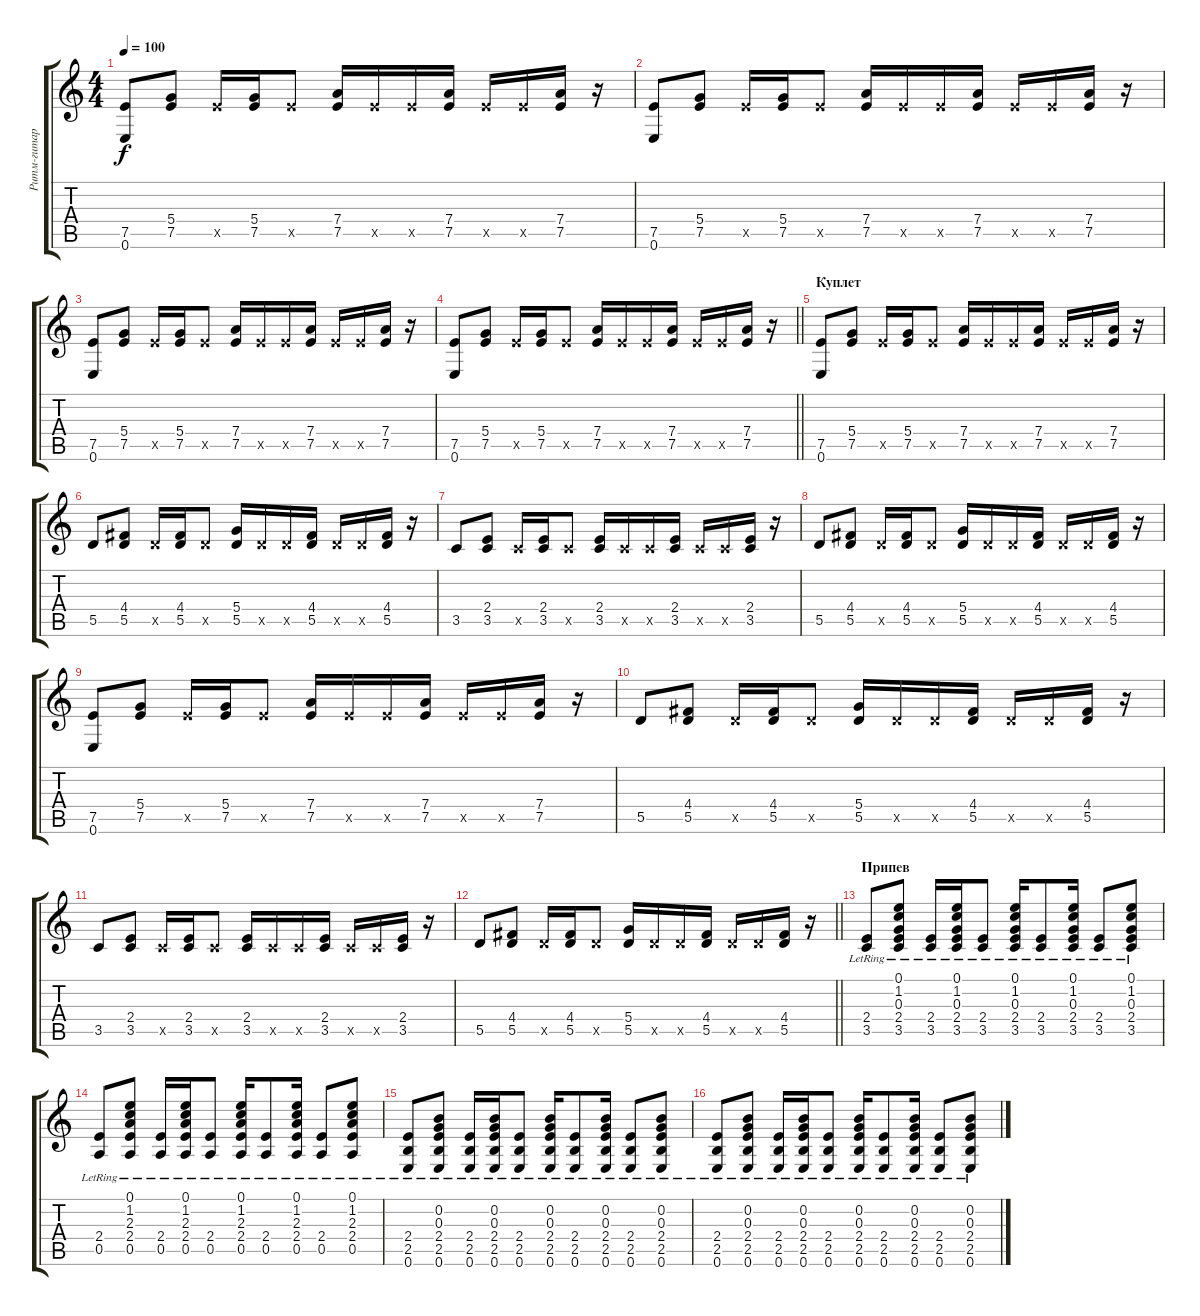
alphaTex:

\track ("Ритм-гитара" "Ритм-гитар") {instrument electricguitarclean}
\staff {score tabs}
\tuning (E4 B3 G3 D3 A2 E2) {hide}
\ts (4 4)
\tempo 100
\clef g2
\ks c
(7.5 0.6).8{dy f} (5.4 7.5).8 7.5{x}.16 (5.4 7.5).16 7.5{x}.8 (7.4 7.5).16 7.5{x}.16 7.5{x}.16 (7.4 7.5).16 7.5{x}.16 7.5{x}.16 (7.4 7.5).16 r.16 |
(7.5 0.6).8 (5.4 7.5).8 7.5{x}.16 (5.4 7.5).16 7.5{x}.8 (7.4 7.5).16 7.5{x}.16 7.5{x}.16 (7.4 7.5).16 7.5{x}.16 7.5{x}.16 (7.4 7.5).16 r.16 |
(7.5 0.6).8 (5.4 7.5).8 7.5{x}.16 (5.4 7.5).16 7.5{x}.8 (7.4 7.5).16 7.5{x}.16 7.5{x}.16 (7.4 7.5).16 7.5{x}.16 7.5{x}.16 (7.4 7.5).16 r.16 |
\barLineRight lightlight
(7.5 0.6).8 (5.4 7.5).8 7.5{x}.16 (5.4 7.5).16 7.5{x}.8 (7.4 7.5).16 7.5{x}.16 7.5{x}.16 (7.4 7.5).16 7.5{x}.16 7.5{x}.16 (7.4 7.5).16 r.16 |
\section ("" "Куплет")
(7.5 0.6).8 (5.4 7.5).8 7.5{x}.16 (5.4 7.5).16 7.5{x}.8 (7.4 7.5).16 7.5{x}.16 7.5{x}.16 (7.4 7.5).16 7.5{x}.16 7.5{x}.16 (7.4 7.5).16 r.16 |
5.5.8 (4.4 5.5).8 5.5{x}.16 (4.4 5.5).16 5.5{x}.8 (5.4 5.5).16 5.5{x}.16 5.5{x}.16 (4.4 5.5).16 5.5{x}.16 5.5{x}.16 (4.4 5.5).16 r.16 |
3.5.8 (2.4 3.5).8 3.5{x}.16 (2.4 3.5).16 3.5{x}.8 (2.4 3.5).16 3.5{x}.16 3.5{x}.16 (2.4 3.5).16 3.5{x}.16 3.5{x}.16 (2.4 3.5).16 r.16 |
5.5.8 (4.4 5.5).8 5.5{x}.16 (4.4 5.5).16 5.5{x}.8 (5.4 5.5).16 5.5{x}.16 5.5{x}.16 (4.4 5.5).16 5.5{x}.16 5.5{x}.16 (4.4 5.5).16 r.16 |
(7.5 0.6).8 (5.4 7.5).8 7.5{x}.16 (5.4 7.5).16 7.5{x}.8 (7.4 7.5).16 7.5{x}.16 7.5{x}.16 (7.4 7.5).16 7.5{x}.16 7.5{x}.16 (7.4 7.5).16 r.16 |
5.5.8 (4.4 5.5).8 5.5{x}.16 (4.4 5.5).16 5.5{x}.8 (5.4 5.5).16 5.5{x}.16 5.5{x}.16 (4.4 5.5).16 5.5{x}.16 5.5{x}.16 (4.4 5.5).16 r.16 |
3.5.8 (2.4 3.5).8 3.5{x}.16 (2.4 3.5).16 3.5{x}.8 (2.4 3.5).16 3.5{x}.16 3.5{x}.16 (2.4 3.5).16 3.5{x}.16 3.5{x}.16 (2.4 3.5).16 r.16 |
\barLineRight lightlight
5.5.8 (4.4 5.5).8 5.5{x}.16 (4.4 5.5).16 5.5{x}.8 (5.4 5.5).16 5.5{x}.16 5.5{x}.16 (4.4 5.5).16 5.5{x}.16 5.5{x}.16 (4.4 5.5).16 r.16 |
\section ("" "Припев")
(2.4{lr} 3.5{lr}).8{volume 7} (0.1{lr} 1.2{lr} 0.3{lr} 2.4{lr} 3.5{lr}).8 (2.4{lr} 3.5{lr}).16 (0.1{lr} 1.2{lr} 0.3{lr} 2.4{lr} 3.5{lr}).16 (2.4{lr} 3.5{lr}).8 (0.1{lr} 1.2{lr} 0.3{lr} 2.4{lr} 3.5{lr}).16 (2.4{lr} 3.5{lr}).8 (0.1{lr} 1.2{lr} 0.3{lr} 2.4{lr} 3.5{lr}).16 (2.4{lr} 3.5{lr}).8 (0.1{lr} 1.2{lr} 0.3{lr} 2.4{lr} 3.5{lr}).8 |
(2.4{lr} 0.5{lr}).8 (0.1{lr} 1.2{lr} 2.3{lr} 2.4{lr} 0.5{lr}).8 (2.4{lr} 0.5{lr}).16 (0.1{lr} 1.2{lr} 2.3{lr} 2.4{lr} 0.5{lr}).16 (2.4{lr} 0.5{lr}).8 (0.1{lr} 1.2{lr} 2.3{lr} 2.4{lr} 0.5{lr}).16 (2.4{lr} 0.5{lr}).8 (0.1{lr} 1.2{lr} 2.3{lr} 2.4{lr} 0.5{lr}).16 (2.4{lr} 0.5{lr}).8 (0.1{lr} 1.2{lr} 2.3{lr} 2.4{lr} 0.5{lr}).8 |
(2.4{lr} 2.5{lr} 0.6).8 (0.2 0.3{lr} 2.4{lr} 2.5 0.6).8 (2.4{lr} 2.5{lr} 0.6).16 (0.2{lr} 0.3{lr} 2.4{lr} 2.5{lr} 0.6).16 (2.4{lr} 2.5{lr} 0.6).8 (0.2{lr} 0.3{lr} 2.4{lr} 2.5{lr} 0.6).16 (2.4{lr} 2.5{lr} 0.6).8 (0.2{lr} 0.3{lr} 2.4{lr} 2.5{lr} 0.6).16 (2.4{lr} 2.5{lr} 0.6).8 (0.2{lr} 0.3{lr} 2.4{lr} 2.5{lr} 0.6).8 |
(2.4{lr} 2.5{lr} 0.6).8 (0.2 0.3{lr} 2.4{lr} 2.5 0.6).8 (2.4{lr} 2.5{lr} 0.6).16 (0.2{lr} 0.3{lr} 2.4{lr} 2.5{lr} 0.6).16 (2.4{lr} 2.5{lr} 0.6).8 (0.2{lr} 0.3{lr} 2.4{lr} 2.5{lr} 0.6).16 (2.4{lr} 2.5{lr} 0.6).8 (0.2{lr} 0.3{lr} 2.4{lr} 2.5{lr} 0.6).16 (2.4{lr} 2.5{lr} 0.6).8 (0.2{lr} 0.3{lr} 2.4{lr} 2.5{lr} 0.6).8
